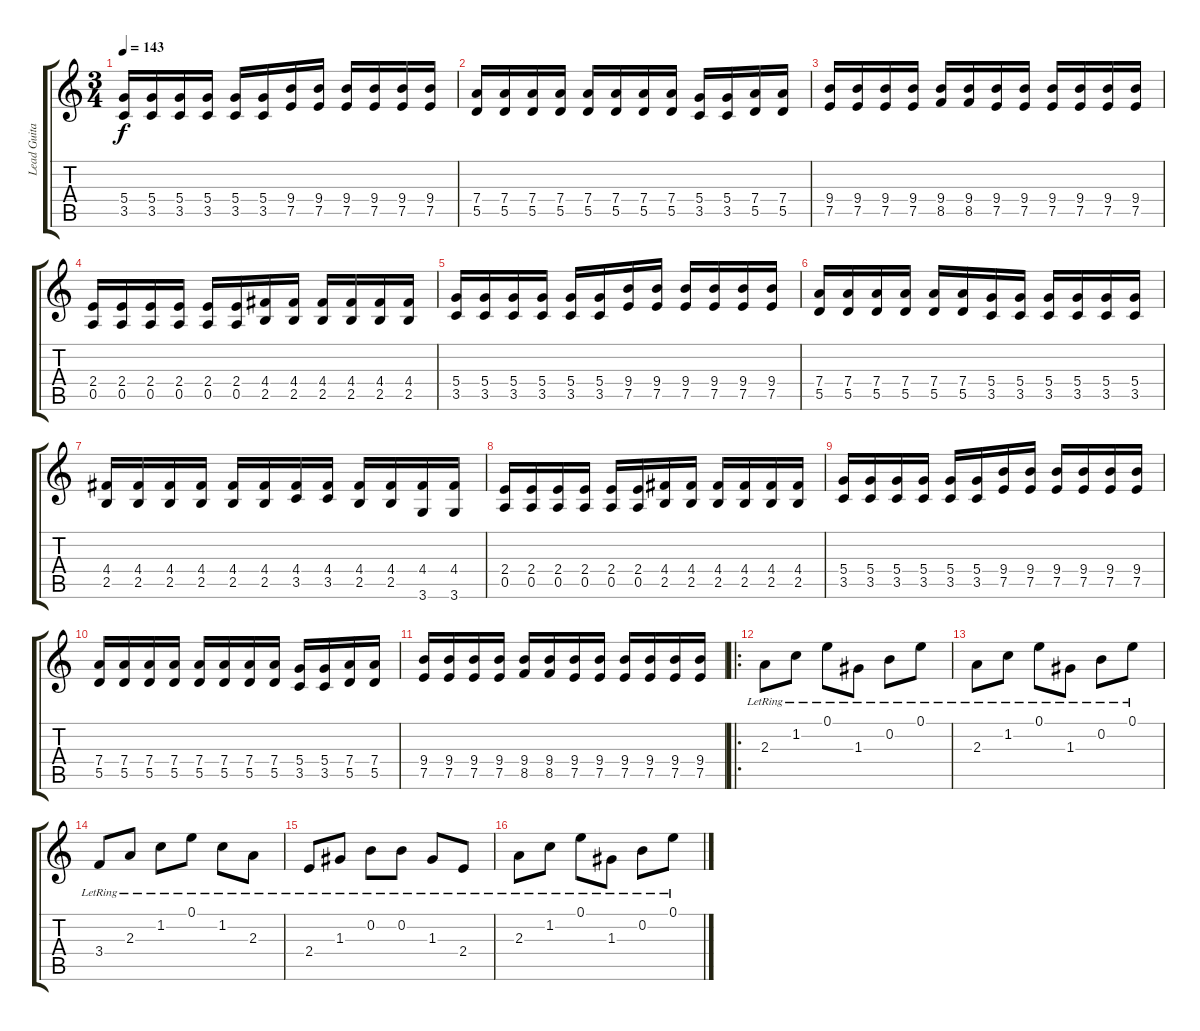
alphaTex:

\track ("Lead Guitar (with addition of second gu" "Lead Guita") {instrument distortionguitar}
\staff {score tabs}
\tuning (E4 B3 G3 D3 A2 E2) {hide}
\ts (3 4)
\tempo 143
\clef g2
\ks c
(5.4 3.5).16{dy f} (5.4 3.5).16 (5.4 3.5).16 (5.4 3.5).16 (5.4 3.5).16 (5.4 3.5).16 (9.4 7.5).16 (9.4 7.5).16 (9.4 7.5).16 (9.4 7.5).16 (9.4 7.5).16 (9.4 7.5).16 |
(7.4 5.5).16 (7.4 5.5).16 (7.4 5.5).16 (7.4 5.5).16 (7.4 5.5).16 (7.4 5.5).16 (7.4 5.5).16 (7.4 5.5).16 (5.4 3.5).16 (5.4 3.5).16 (7.4 5.5).16 (7.4 5.5).16 |
(9.4 7.5).16 (9.4 7.5).16 (9.4 7.5).16 (9.4 7.5).16 (9.4 8.5).16 (9.4 8.5).16 (9.4 7.5).16 (9.4 7.5).16 (9.4 7.5).16 (9.4 7.5).16 (9.4 7.5).16 (9.4 7.5).16 |
(2.4 0.5).16 (2.4 0.5).16 (2.4 0.5).16 (2.4 0.5).16 (2.4 0.5).16 (2.4 0.5).16 (4.4 2.5).16 (4.4 2.5).16 (4.4 2.5).16 (4.4 2.5).16 (4.4 2.5).16 (4.4 2.5).16 |
(5.4 3.5).16 (5.4 3.5).16 (5.4 3.5).16 (5.4 3.5).16 (5.4 3.5).16 (5.4 3.5).16 (9.4 7.5).16 (9.4 7.5).16 (9.4 7.5).16 (9.4 7.5).16 (9.4 7.5).16 (9.4 7.5).16 |
(7.4 5.5).16 (7.4 5.5).16 (7.4 5.5).16 (7.4 5.5).16 (7.4 5.5).16 (7.4 5.5).16 (5.4 3.5).16 (5.4 3.5).16 (5.4 3.5).16 (5.4 3.5).16 (5.4 3.5).16 (5.4 3.5).16 |
(4.4 2.5).16 (4.4 2.5).16 (4.4 2.5).16 (4.4 2.5).16 (4.4 2.5).16 (4.4 2.5).16 (4.4 3.5).16 (4.4 3.5).16 (4.4 2.5).16 (4.4 2.5).16 (4.4 3.6).16 (4.4 3.6).16 |
(2.4 0.5).16 (2.4 0.5).16 (2.4 0.5).16 (2.4 0.5).16 (2.4 0.5).16 (2.4 0.5).16 (4.4 2.5).16 (4.4 2.5).16 (4.4 2.5).16 (4.4 2.5).16 (4.4 2.5).16 (4.4 2.5).16 |
(5.4 3.5).16 (5.4 3.5).16 (5.4 3.5).16 (5.4 3.5).16 (5.4 3.5).16 (5.4 3.5).16 (9.4 7.5).16 (9.4 7.5).16 (9.4 7.5).16 (9.4 7.5).16 (9.4 7.5).16 (9.4 7.5).16 |
(7.4 5.5).16 (7.4 5.5).16 (7.4 5.5).16 (7.4 5.5).16 (7.4 5.5).16 (7.4 5.5).16 (7.4 5.5).16 (7.4 5.5).16 (5.4 3.5).16 (5.4 3.5).16 (7.4 5.5).16 (7.4 5.5).16 |
(9.4 7.5).16 (9.4 7.5).16 (9.4 7.5).16 (9.4 7.5).16 (9.4 8.5).16 (9.4 8.5).16 (9.4 7.5).16 (9.4 7.5).16 (9.4 7.5).16 (9.4 7.5).16 (9.4 7.5).16 (9.4 7.5).16 |
\ro
2.3{lr}.8 1.2{lr}.8 0.1{lr}.8 1.3{lr}.8 0.2{lr}.8 0.1{lr}.8 |
2.3{lr}.8 1.2{lr}.8 0.1{lr}.8 1.3{lr}.8 0.2{lr}.8 0.1{lr}.8 |
3.4{lr}.8 2.3{lr}.8 1.2{lr}.8 0.1{lr}.8 1.2{lr}.8 2.3{lr}.8 |
2.4{lr}.8 1.3{lr}.8 0.2{lr}.8 0.2{lr}.8 1.3{lr}.8 2.4{lr}.8 |
2.3{lr}.8 1.2{lr}.8 0.1{lr}.8 1.3{lr}.8 0.2{lr}.8 0.1{lr}.8
